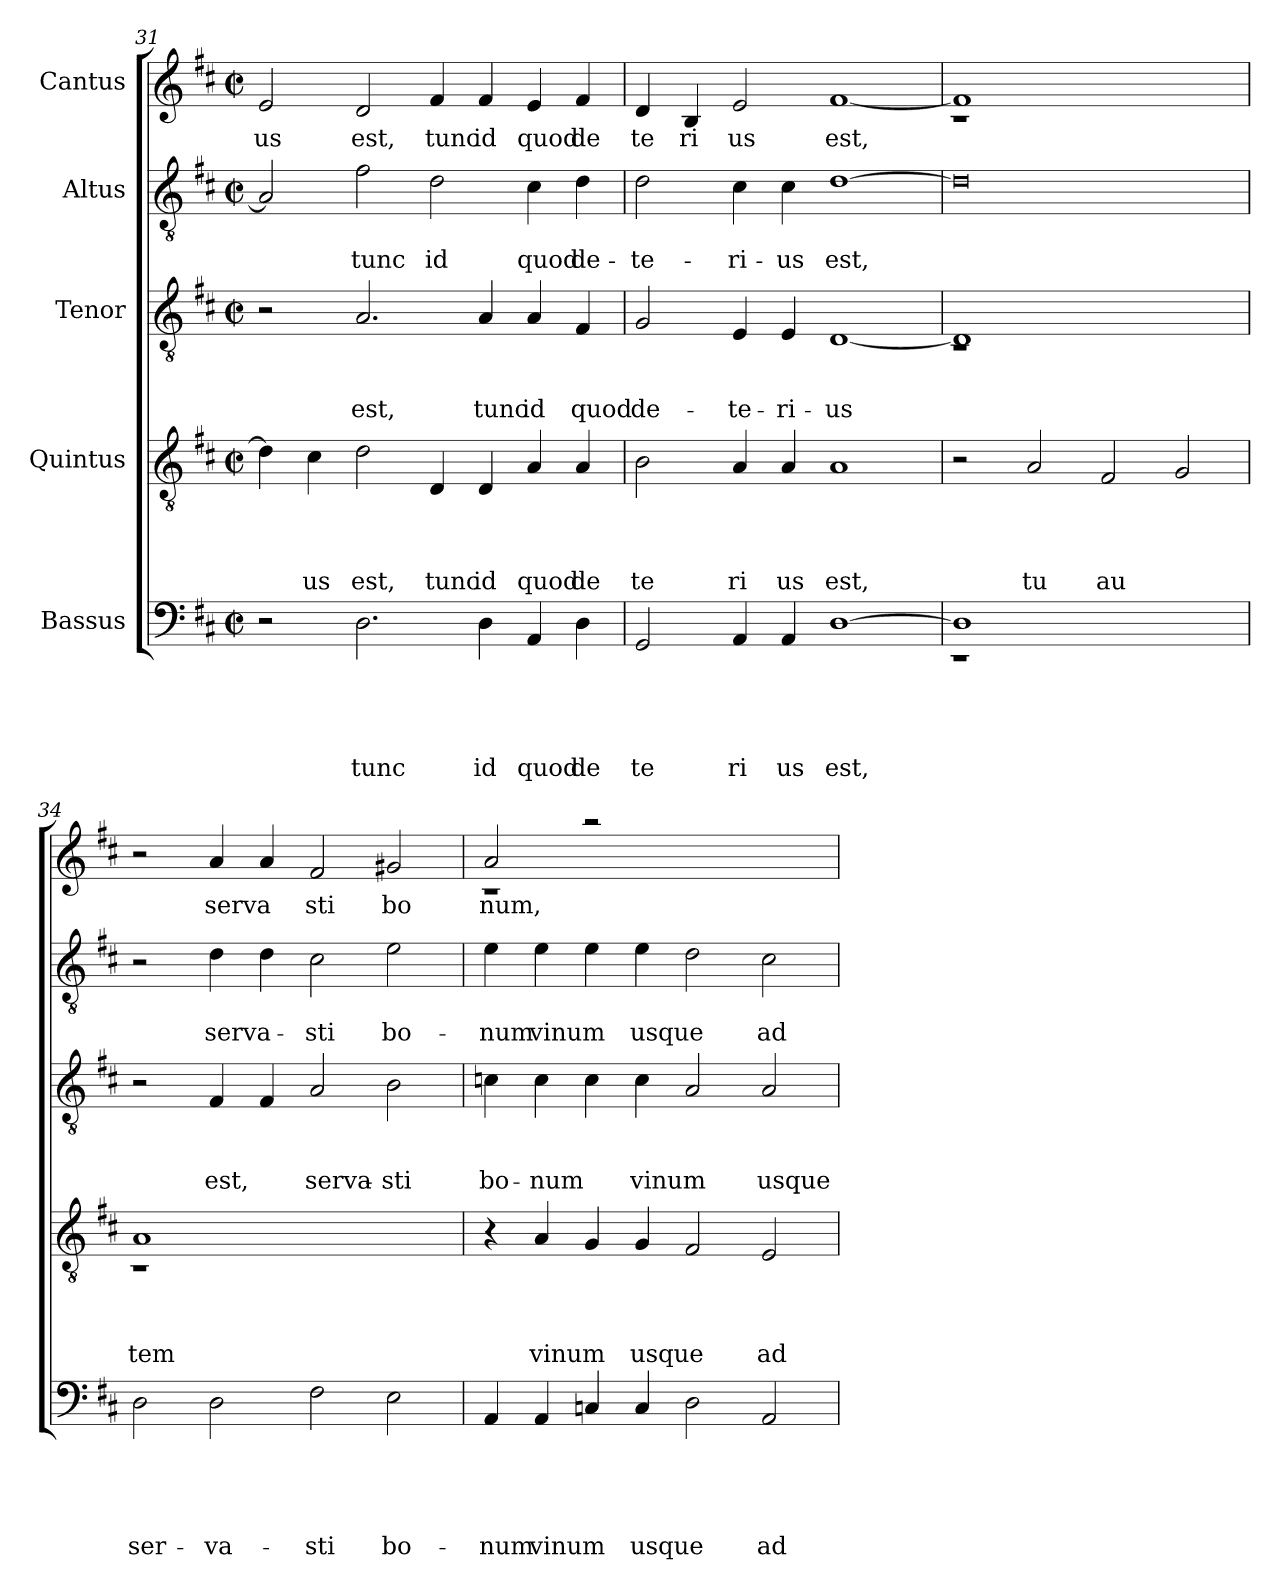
**kern	**text	**text	**text	**text	**text	**kern	**text	**text	**text	**text	**kern	**text	**text	**text	**kern	**text	**text	**kern	**text
*part5	*part5	*part5	*part5	*part5	*part5	*part4	*part4	*part4	*part4	*part4	*part3	*part3	*part3	*part3	*part2	*part2	*part2	*part1	*part1
*staff5	*staff5	*staff5	*staff5	*staff5	*staff5	*staff4	*staff4	*staff4	*staff4	*staff4	*staff3	*staff3	*staff3	*staff3	*staff2	*staff2	*staff2	*staff1	*staff1
*I"Bassus	*	*	*	*	*	*I"Quintus	*	*	*	*	*I"Tenor	*	*	*	*I"Altus	*	*	*I"Cantus	*
*clefF4	*	*	*	*	*	*clefGv2	*	*	*	*	*clefGv2	*	*	*	*clefGv2	*	*	*clefG2	*
*k[f#c#]	*	*	*	*	*	*k[f#c#]	*	*	*	*	*k[f#c#]	*	*	*	*k[f#c#]	*	*	*k[f#c#]	*
*D:	*	*	*	*	*	*D:	*	*	*	*	*D:	*	*	*	*D:	*	*	*D:	*
*M2/2	*	*	*	*	*	*M2/2	*	*	*	*	*M2/2	*	*	*	*M2/2	*	*	*M2/2	*
*met(c|)	*	*	*	*	*	*met(c|)	*	*	*	*	*met(c|)	*	*	*	*met(c|)	*	*	*met(c|)	*
=31	=31	=31	=31	=31	=31	=31	=31	=31	=31	=31	=31	=31	=31	=31	=31	=31	=31	=31	=31
!	!	!	!	!	!	!	!	!	!	!	!	!	!	!	!	!	!	!	!LO:LY:b
2r	.	.	.	.	.	4d\]	.	.	.	.	2r	.	.	.	2A/]	.	.	2e/	us
!	!	!	!	!	!	!	!	!	!	!LO:LY:b	!	!	!	!	!	!	!	!	!
.	.	.	.	.	.	4c#\	.	.	.	us	.	.	.	.	.	.	.	.	.
!	!	!	!	!	!LO:LY:b	!	!	!	!	!LO:LY:b	!	!	!	!LO:LY:b	!	!	!LO:LY:b	!	!LO:LY:b
2.D\	.	.	.	.	tunc	2d\	.	.	.	est,	2.A/	.	.	est,	2f#\	.	tunc	2d/	est,
!	!	!	!	!	!	!	!	!	!	!LO:LY:b	!	!	!	!	!	!	!LO:LY:b	!	!LO:LY:b
.	.	.	.	.	.	4D/	.	.	.	tunc	.	.	.	.	2d\	.	id	4f#/	tunc
!	!	!	!	!	!LO:LY:b	!	!	!	!	!LO:LY:b	!	!	!	!LO:LY:b	!	!	!	!	!LO:LY:b
4D\	.	.	.	.	id	4D/	.	.	.	id	4A/	.	.	tunc	.	.	.	4f#/	id
!	!	!	!	!	!LO:LY:b	!	!	!	!	!LO:LY:b	!	!	!	!LO:LY:b	!	!	!LO:LY:b	!	!LO:LY:b
4AA/	.	.	.	.	quod	4A/	.	.	.	quod	4A/	.	.	id	4c#\	.	quod	4e/	quod
!	!	!	!	!	!LO:LY:b	!	!	!	!	!LO:LY:b	!	!	!	!LO:LY:b	!	!	!LO:LY:b	!	!LO:LY:b
4D\	.	.	.	.	de	4A/	.	.	.	de	4F#/	.	.	quod	4d\	.	de-	4f#/	de
=32	=32	=32	=32	=32	=32	=32	=32	=32	=32	=32	=32	=32	=32	=32	=32	=32	=32	=32	=32
!	!	!	!	!	!LO:LY:b	!	!	!	!	!LO:LY:b	!	!	!	!LO:LY:b	!	!	!LO:LY:b	!	!LO:LY:b
2GG/	.	.	.	.	te	2B\	.	.	.	te	2G/	.	.	de-	2d\	.	-te-	4d/	te
!	!	!	!	!	!	!	!	!	!	!	!	!	!	!	!	!	!	!	!LO:LY:b
.	.	.	.	.	.	.	.	.	.	.	.	.	.	.	.	.	.	4B/	ri
!	!	!	!	!	!LO:LY:b	!	!	!	!	!LO:LY:b	!	!	!	!LO:LY:b	!	!	!LO:LY:b	!	!LO:LY:b
4AA/	.	.	.	.	ri	4A/	.	.	.	ri	4E/	.	.	-te-	4c#\	.	-ri-	2e/	us
!	!	!	!	!	!LO:LY:b	!	!	!	!	!LO:LY:b	!	!	!	!LO:LY:b	!	!	!LO:LY:b	!	!
4AA/	.	.	.	.	us	4A/	.	.	.	us	4E/	.	.	-ri-	4c#\	.	-us	.	.
!	!	!	!	!	!LO:LY:b	!	!	!	!	!LO:LY:b	!	!	!	!LO:LY:b	!	!	!LO:LY:b	!	!LO:LY:b
[<1D	.	.	.	.	est,	1A	.	.	.	est,	[<1D	.	.	-us	[<1d	.	est,	[<1f#	est,
!!LO:LB:g=z
=33	=33	=33	=33	=33	=33	=33	=33	=33	=33	=33	=33	=33	=33	=33	=33	=33	=33	=33	=33
*^	*	*	*	*	*	*	*	*	*	*	*^	*	*	*	*	*	*	*^	*
!	!LO:N:vis=1	!	!	!	!	!	!	!	!	!	!	!	!LO:N:vis=1	!	!	!	!	!	!	!	!LO:N:vis=1	!
1D]	0rEE	.	.	.	.	.	2r	.	.	.	.	1D]	0rC	.	.	.	0d]	.	.	1f#]	0rc	.
!	!	!	!	!	!	!	!	!	!	!	!LO:LY:b	!	!	!	!	!	!	!	!	!	!	!
.	.	.	.	.	.	.	2A/	.	.	.	tu	.	.	.	.	.	.	.	.	.	.	.
!	!	!	!	!	!	!	!	!	!	!	!LO:LY:b	!	!	!	!	!	!	!	!	!	!	!
1ryy	.	.	.	.	.	.	2F#/	.	.	.	au	1ryy	.	.	.	.	.	.	.	1ryy	.	.
.	.	.	.	.	.	.	2G/	.	.	.	.	.	.	.	.	.	.	.	.	.	.	.
*v	*v	*	*	*	*	*	*	*	*	*	*	*v	*v	*	*	*	*	*	*	*v	*v	*
=34	=34	=34	=34	=34	=34	=34	=34	=34	=34	=34	=34	=34	=34	=34	=34	=34	=34	=34	=34
*	*	*	*	*	*	*^	*	*	*	*	*	*	*	*	*	*	*	*	*
!	!	!	!	!	!LO:LY:b	!	!LO:N:vis=1	!	!	!	!LO:LY:b	!	!	!	!	!	!	!	!	!
2D\	.	.	.	.	ser-	1A	0rC	.	.	.	tem	2r	.	.	.	2r	.	.	2r	.
!	!	!	!	!	!LO:LY:b	!	!	!	!	!	!	!	!	!	!LO:LY:b	!	!	!LO:LY:b	!	!LO:LY:b
2D\	.	.	.	.	-va-	.	.	.	.	.	.	4F#/	.	.	est,	4d\	.	serva-	4a/	serva
.	.	.	.	.	.	.	.	.	.	.	.	4F#/	.	.	.	4d\	.	.	4a/	.
!	!	!	!	!	!LO:LY:b	!	!	!	!	!	!	!	!	!	!LO:LY:b	!	!	!LO:LY:b	!	!LO:LY:b
2F#\	.	.	.	.	-sti	1ryy	.	.	.	.	.	2A/	.	.	serva-	2c#\	.	-sti	2f#/	sti
!	!	!	!	!	!LO:LY:b	!	!	!	!	!	!	!	!	!	!LO:LY:b	!	!	!LO:LY:b	!	!LO:LY:b
2E\	.	.	.	.	bo-	.	.	.	.	.	.	2B\	.	.	-sti	2e\	.	bo-	2g#X/	bo
*	*	*	*	*	*	*v	*v	*	*	*	*	*	*	*	*	*	*	*	*	*
=35	=35	=35	=35	=35	=35	=35	=35	=35	=35	=35	=35	=35	=35	=35	=35	=35	=35	=35	=35
*	*	*	*	*	*	*	*	*	*	*	*	*	*	*	*	*	*	*^	*
!	!	!	!	!	!LO:LY:b	!	!	!	!	!	!	!	!	!LO:LY:b	!	!	!LO:LY:b	!	!LO:N:vis=1	!LO:LY:b
4AA/	.	.	.	.	-num	4r	.	.	.	.	4cn\	.	.	bo-	4e\	.	-num	2a/	0rc	num,
!	!	!	!	!	!LO:LY:b	!	!	!	!	!LO:LY:b	!	!	!	!LO:LY:b	!	!	!LO:LY:b	!	!	!
4AA/	.	.	.	.	vinum	4A/	.	.	.	vinum	4c\	.	.	-num	4e\	.	vinum	.	.	.
4Cn/	.	.	.	.	.	4G/	.	.	.	.	4c\	.	.	.	4e\	.	.	2raa	.	.
!	!	!	!	!	!LO:LY:b	!	!	!	!	!LO:LY:b	!	!	!	!LO:LY:b	!	!	!LO:LY:b	!	!	!
4C/	.	.	.	.	usque	4G/	.	.	.	usque	4c\	.	.	vinum	4e\	.	usque	.	.	.
2D\	.	.	.	.	.	2F#/	.	.	.	.	2A/	.	.	.	2d\	.	.	1ryy	.	.
!	!	!	!	!	!LO:LY:b	!	!	!	!	!LO:LY:b	!	!	!	!LO:LY:b	!	!	!LO:LY:b	!	!	!
2AA/	.	.	.	.	ad-	2E/	.	.	.	ad	2A/	.	.	usque	2c#\	.	ad-	.	.	.
*	*	*	*	*	*	*	*	*	*	*	*	*	*	*	*	*	*	*v	*v	*
=	=	=	=	=	=	=	=	=	=	=	=	=	=	=	=	=	=	=	=
*-	*-	*-	*-	*-	*-	*-	*-	*-	*-	*-	*-	*-	*-	*-	*-	*-	*-	*-	*-
